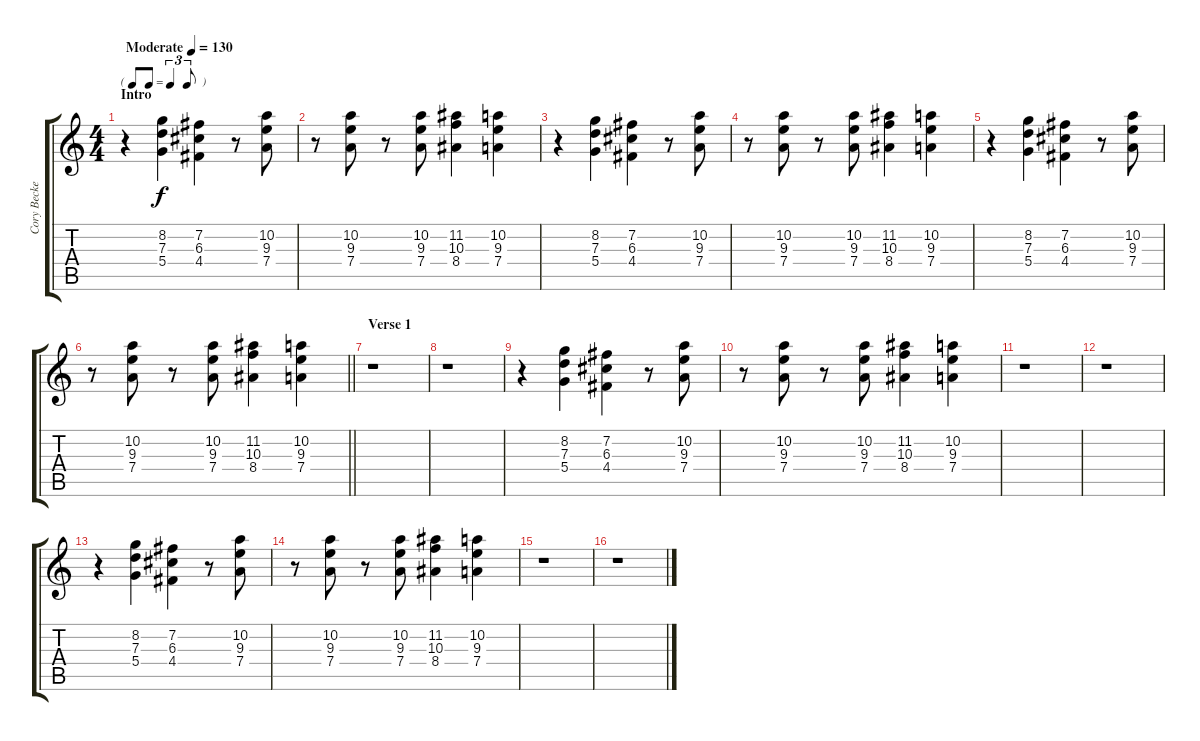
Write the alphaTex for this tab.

\track ("Cory Becker" "Cory Becke") {instrument overdrivenguitar}
\staff {score tabs}
\tuning (E4 B3 G3 D3 A2 E2) {hide}
\ts (4 4)
\tf triplet8th
\section ("" "Intro")
\tempo (130 "Moderate")
\clef g2
\ks c
r.4{dy f instrument overdrivenguitar} (8.2 7.3 5.4).4 (7.2 6.3 4.4).4 r.8 (10.2 9.3 7.4).8 |
r.8 (10.2 9.3 7.4).8 r.8 (10.2 9.3 7.4).8 (11.2 10.3 8.4).4 (10.2 9.3 7.4).4 |
r.4 (8.2 7.3 5.4).4 (7.2 6.3 4.4).4 r.8 (10.2 9.3 7.4).8 |
r.8 (10.2 9.3 7.4).8 r.8 (10.2 9.3 7.4).8 (11.2 10.3 8.4).4 (10.2 9.3 7.4).4 |
r.4 (8.2 7.3 5.4).4 (7.2 6.3 4.4).4 r.8 (10.2 9.3 7.4).8 |
\barLineRight lightlight
r.8 (10.2 9.3 7.4).8 r.8 (10.2 9.3 7.4).8 (11.2 10.3 8.4).4 (10.2 9.3 7.4).4 |
\section ("" "Verse 1")
r.1 |
r.1 |
r.4 (8.2 7.3 5.4).4 (7.2 6.3 4.4).4 r.8 (10.2 9.3 7.4).8 |
r.8 (10.2 9.3 7.4).8 r.8 (10.2 9.3 7.4).8 (11.2 10.3 8.4).4 (10.2 9.3 7.4).4 |
r.1 |
r.1 |
r.4 (8.2 7.3 5.4).4 (7.2 6.3 4.4).4 r.8 (10.2 9.3 7.4).8 |
r.8 (10.2 9.3 7.4).8 r.8 (10.2 9.3 7.4).8 (11.2 10.3 8.4).4 (10.2 9.3 7.4).4 |
r.1 |
r.1
